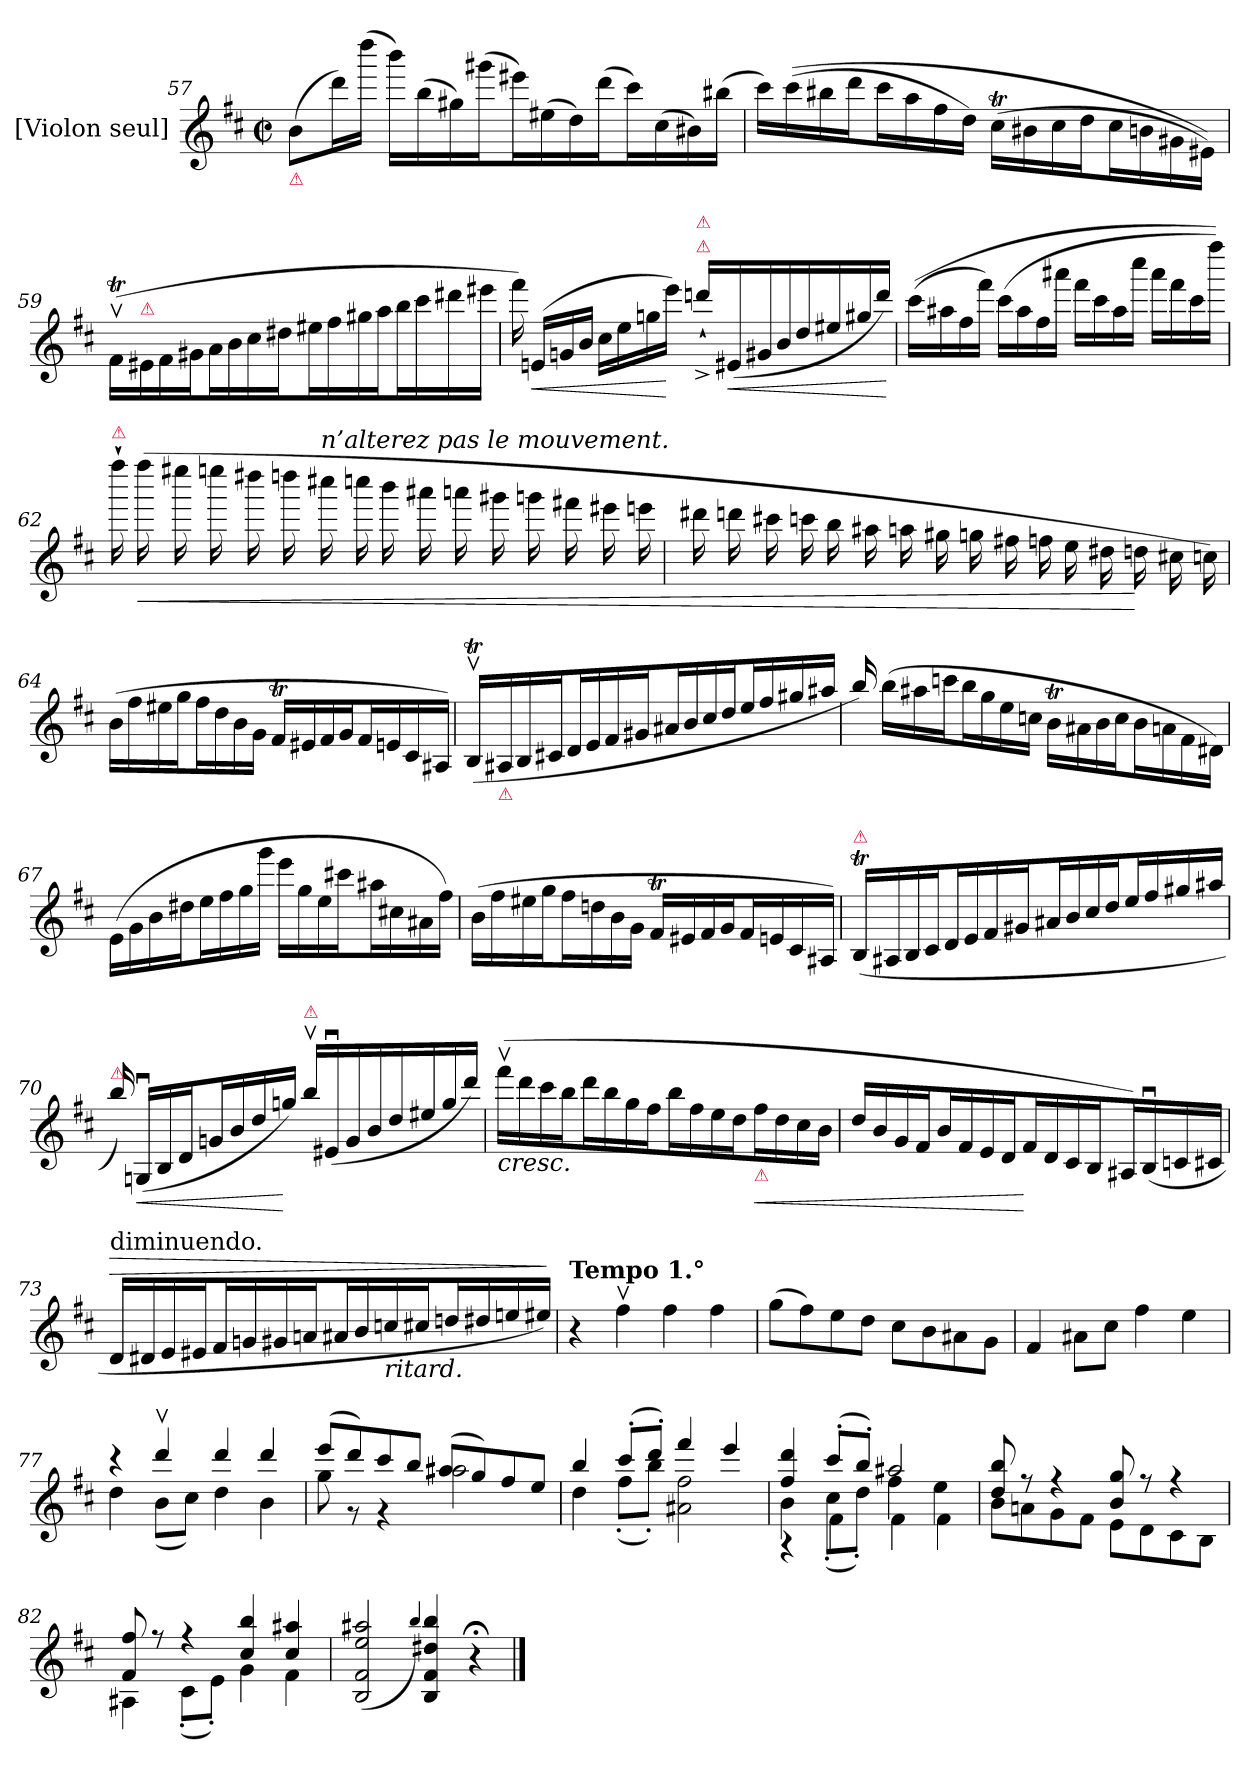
**kern	**dynam
*part1	*part1
*staff1	*staff1
*I"[Violon seul]	*
*I'Vln	*
*clefG2	*
*k[f#c#]	*
*b:	*
*M2/2	*
*met(c|)	*
=57	=57
!LO:TX:b:i:color=crimson:t=⚠	!
(8b\L	.
16ddd\L)	.
(16dddd\JJ	.
16bbb\LL)	.
(16bb\	.
16gg#X\)	.
(16ggg#X\J	.
16eee#X\L)	.
(16ee#X\	.
16dd\)	.
(16ddd\J	.
16ccc#\L)	.
(16cc#\	.
16b#X\)	.
(16bb#X\JJ	.
=58	=58
16ccc#\LL)	.
((16ccc#\	.
16bb#X\	.
16ddd\J	.
16ccc#\L	.
16aa\	.
16ff#\	.
16dd\JJ)	.
(16cc#t\LL	.
16b#X\	.
16cc#\	.
16dd\J	.
16cc#\L	.
16bn\	.
16g#X\	.
16e#X\JJ))	.
=59	=59
(16f#tv\LL	.
!LO:TX:a:i:color=crimson:t=⚠	!
16e#X\	.
16f#\	.
16g#X\J	.
16a\L	.
16b\	.
16cc#\	.
16dd#X\J	.
16ee#X\L	.
16ff#\	.
16gg#X\	.
16aa\J	.
16bb\L	.
16ccc#\	.
16ddd#X\	.
16eee#X\JJ	.
=60	=60
16fff#\)	.
!	!LO:HP:b
(16en/LL	<
16gn/	.
16b/JJ	.
16cc#\LL	.
16ee\	.
16ggn\	.
16eee\JJ)	[
!LO:TX:a:color=crimson:t=⚠	!
!LO:TX:a:color=crimson:t=⚠	!
16dddn`^\LL	.
!	!LO:HP:b
(16e#X/	<
16g#X/	.
16b/	.
16dd/	.
16ee#X/	.
16gg#X/	.
16ddd/JJ)	.
.	[
=61	=61
((16ccc#\LL	.
16aa#X\	.
16ff#\	.
16fff#\JJ)	.
(16ccc#\LL	.
16aa#\	.
16ff#\	.
16aaa#X\JJ	.
16fff#\LL	.
16ccc#\	.
16aa#\	.
16cccc#\JJ	.
16aaa#\LL	.
16fff#\	.
16ccc#\	.
16ffff#\JJ))	.
=62	=62
!LO:TX:a:color=crimson:t=⚠	!
16ffff#`\	.
!	!LO:HP:b
(16ffff#\	<
16eeee#X\	.
16eeeen\	.
16dddd#X\	.
16ddddn\	.
!LO:TX:a:i:t=n’alterez pas le mouvement.	!
16cccc#X\	.
16ccccn\	.
16bbb\	.
16aaa#X\	.
16aaan\	.
16ggg#X\	.
16gggn\	.
16fff#X\	.
16eee#X\	.
16eeen\	.
=63	=63
16ddd#X\	.
16dddn\	.
16ccc#X\	.
16cccn\	.
16bb\	.
16aa#X\	.
16aan\	.
16gg#X\	.
16ggn\	.
16ff#X\	.
16ffn\	.
16ee\	.
16dd#X\	.
16ddn\	[
16cc#X\	.
16ccn\)	.
=64	=64
(16b\LL	.
16ff#\	.
16ee#X\	.
16gg\J	.
16ff#\L	.
16dd\	.
16b\	.
16g\JJ	.
16f#t/LL	.
16e#X/	.
16f#/	.
16g/J	.
16f#/L	.
16en/	.
16c#/	.
16A#X/JJ)	.
=65	=65
(16BTv/LL	.
!LO:TX:b:i:color=crimson:t=⚠	!
16A#X/	.
16B/	.
16c#X/J	.
16d/L	.
16e/	.
16f#/	.
16g#X/J	.
16a#X/L	.
16b/	.
16cc#/	.
16dd/J	.
16ee/L	.
16ff#/	.
16gg#X/	.
16aa#X/JJ	.
=66	=66
16bb/)	.
(16bb\LL	.
16aa#X\	.
16cccn\J	.
16bb\L	.
16gg\	.
16ee\	.
16ccn\JJ	.
16bt\LL	.
16a#X\	.
16b\	.
16cc\J	.
16b\L	.
16an\	.
16f#\	.
16d#X\JJ)	.
=67	=67
(16e\LL	.
16g\	.
16b\	.
16dd#X\J	.
16ee\L	.
16ff#\	.
16gg\	.
16ggg\JJ	.
16eee\LL	.
16gg\	.
16ee\	.
16ccc#X\J	.
16aa#X\L	.
16cc#X\	.
16a#X\	.
16ff#\JJ)	.
=68	=68
(16b\LL	.
16ff#\	.
16ee#X\	.
16gg\J	.
16ff#\L	.
16ddn\	.
16b\	.
16g\JJ	.
16f#t/LL	.
16e#X/	.
16f#/	.
16g/J	.
16f#/L	.
16en/	.
16c#/	.
16A#X/JJ)	.
=69	=69
!LO:TX:a:i:color=crimson:t=⚠	!
(16BT/LL	.
16A#X/	.
16B/	.
16c#/J	.
16d/L	.
16e/	.
16f#/	.
16g#X/J	.
16a#X/L	.
16b/	.
16cc#/	.
16dd/J	.
16ee/L	.
16ff#/	.
16gg#X/	.
16aa#X/JJ	.
=70	=70
!LO:TX:a:color=crimson:t=⚠	!
16bb/)	.
!	!LO:HP:b
(16Gnu/LL	<
16B/	.
16d/J	.
16gn/L	.
16b/	.
16dd/	.
16ggn/JJ)	[
!LO:TX:a:color=crimson:t=⚠	!
16bbv\LL	.
(16e#Xu/	.
16g/	.
16b/	.
16dd/	.
16ee#X/	.
16gg/	.
16ddd/JJ)	.
=71	=71
!	!LO:HP:b
(16fff#v\LL	<
16ddd\	.
16ccc#\	.
16bb\J	.
16ddd\L	.
16bb\	.
16gg\	.
16ff#\J	.
16bb\L	.
16ff#\	.
16ee\	.
16dd\J	.
!LO:TX:b:color=crimson:t=⚠	!
!	!LO:HP:b
16ff#\L	<
16dd\	.
16cc#\	.
16b\JJ	.
=72	=72
16dd/LL	.
16b/	.
16g/	.
16f#/J	.
16b/L	.
16f#/	.
16e/	.
16d/J	.
16f#/L	[
16d/	.
16c#/	.
16B/J	[
16A#X/L)	.
(16Bu/	.
16cn/	.
16c#X/JJ	.
=73	=73
!LO:TX:a:t=diminuendo.	!
!	!LO:HP:a
16d/LL	>
16d#X/	.
16e/	.
16e#X/J	.
16f#/L	.
16gn/	.
16g#X/	.
16an/J	.
16a#X/L	.
16b/	.
!LO:TX:b:i:t=ritard.	!
16ccn/	.
16cc#X/J	.
16ddn/L	.
16dd#X/	.
16een/	.
16ee#X/JJ)	.
.	]
=74	=74
!LO:TX:a:B:t=Tempo 1.°	!
4r	.
4ff#v\	.
4ff#\	.
4ff#\	.
=75	=75
(8gg\L	.
8ff#\)	.
8ee\	.
8dd\J	.
8cc#\L	.
8b\	.
8a#X\	.
8g\J	.
=76	=76
4f#/	.
8a#X\L	.
8cc#\J	.
4ff#\	.
4ee\	.
=77	=77
*^	*
4rccc	4dd\	.
4dddv/	(>8b\L	.
.	8cc#\J)	.
4ddd/	4dd\	.
4ddd/	4b\	.
=78	=78	=78
(8eee/L	8gg\	.
8ddd/)	8r	.
8ccc#/	4r	.
8bb/J	.	.
(8aa#X/L	2aa#X\	.
8gg/)	.	.
8ff#/	.	.
8ee/J	.	.
=79	=79	=79
4bb/	4dd\	.
(8ccc#'/L	(8ff#'\L	.
8ddd'/J)	8bb'\J)	.
4fff#/	2a#X\ 2ff#\	.
4eee/	.	.
=80	=80	=80
*	*^	*
4ff#/ 4ddd/	4b\	4rA	.
(8ccc#'/L	(>8cc#'>\L	4f#\	.
8bb'/J)	8dd'>\J)	.	.
2aa#X/	4ff#\	4f#\	.
.	4ee\	4f#\	.
*	*v	*v	*
=81	=81	=81
8dd/ 8bb/	8b\L	.
8rff	8an\	.
4rff	8g\	.
.	8f#\J	.
8b/ 8gg/	8e\L	.
8rff	8d\	.
4rff	8c#\	.
.	8B\J	.
=82	=82	=82
8f#/ 8ff#/	4A#X\	.
8rff	.	.
4rff	(>8c#'>\L	.
.	8e'>\J)	.
4cc#/ 4bb/	4g\	.
4cc#/ 4aa#X/	4f#\	.
*v	*v	*
=83	=83
(2B/ 2f#/ 2ee/ 2aa#X/	.
4qqbb/)	.
4B/ 4f#/ 4dd#X/ 4bb/	.
4r;<	.
==	==
*-	*-
